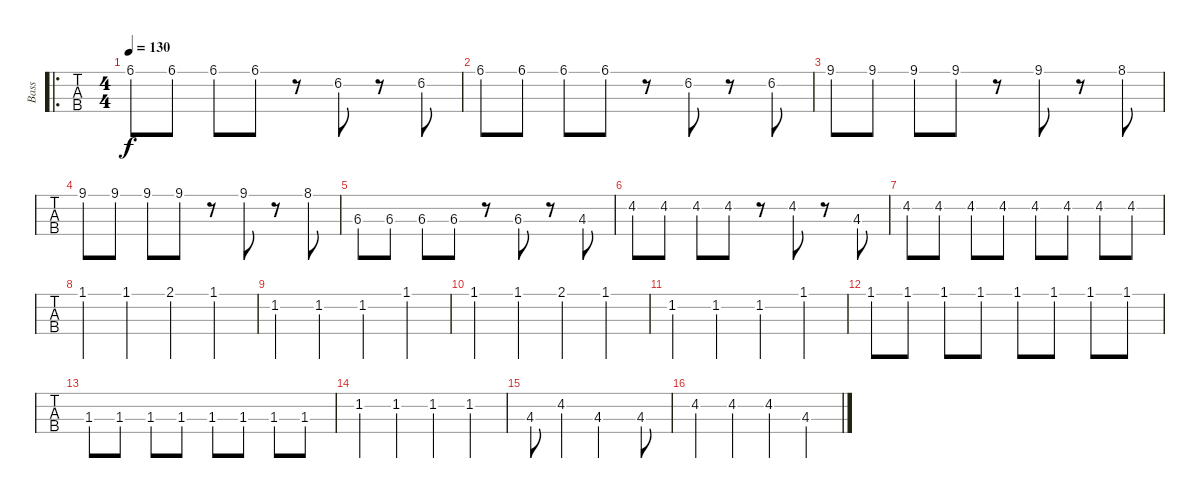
\track ("Bass" "Bass") {instrument electricbasspick}
\staff {tabs}
\tuning (Eb2 Bb1 F1 C1) {hide}
\ro
\ts (4 4)
\tempo 130
\clef f4
\ks c
6.1.8{dy f} 6.1.8 6.1.8 6.1.8 r.8 6.2.8 r.8 6.2.8 |
6.1.8 6.1.8 6.1.8 6.1.8 r.8 6.2.8 r.8 6.2.8 |
9.1.8 9.1.8 9.1.8 9.1.8 r.8 9.1.8 r.8 8.1.8 |
9.1.8 9.1.8 9.1.8 9.1.8 r.8 9.1.8 r.8 8.1.8 |
6.3.8 6.3.8 6.3.8 6.3.8 r.8 6.3.8 r.8 4.3.8 |
4.2.8 4.2.8 4.2.8 4.2.8 r.8 4.2.8 r.8 4.3.8 |
4.2.8 4.2.8 4.2.8 4.2.8 4.2.8 4.2.8 4.2.8 4.2.8 |
1.1.4 1.1.4 2.1.4 1.1.4 |
1.2.4 1.2.4 1.2.4 1.1.4 |
1.1.4 1.1.4 2.1.4 1.1.4 |
1.2.4 1.2.4 1.2.4 1.1.4 |
1.1.8 1.1.8 1.1.8 1.1.8 1.1.8 1.1.8 1.1.8 1.1.8 |
1.3.8 1.3.8 1.3.8 1.3.8 1.3.8 1.3.8 1.3.8 1.3.8 |
1.2.4 1.2.4 1.2.4 1.2.4 |
4.3.8 4.2.4 4.3.2 4.3.8 |
4.2.4 4.2.4 4.2.4 4.3.4
